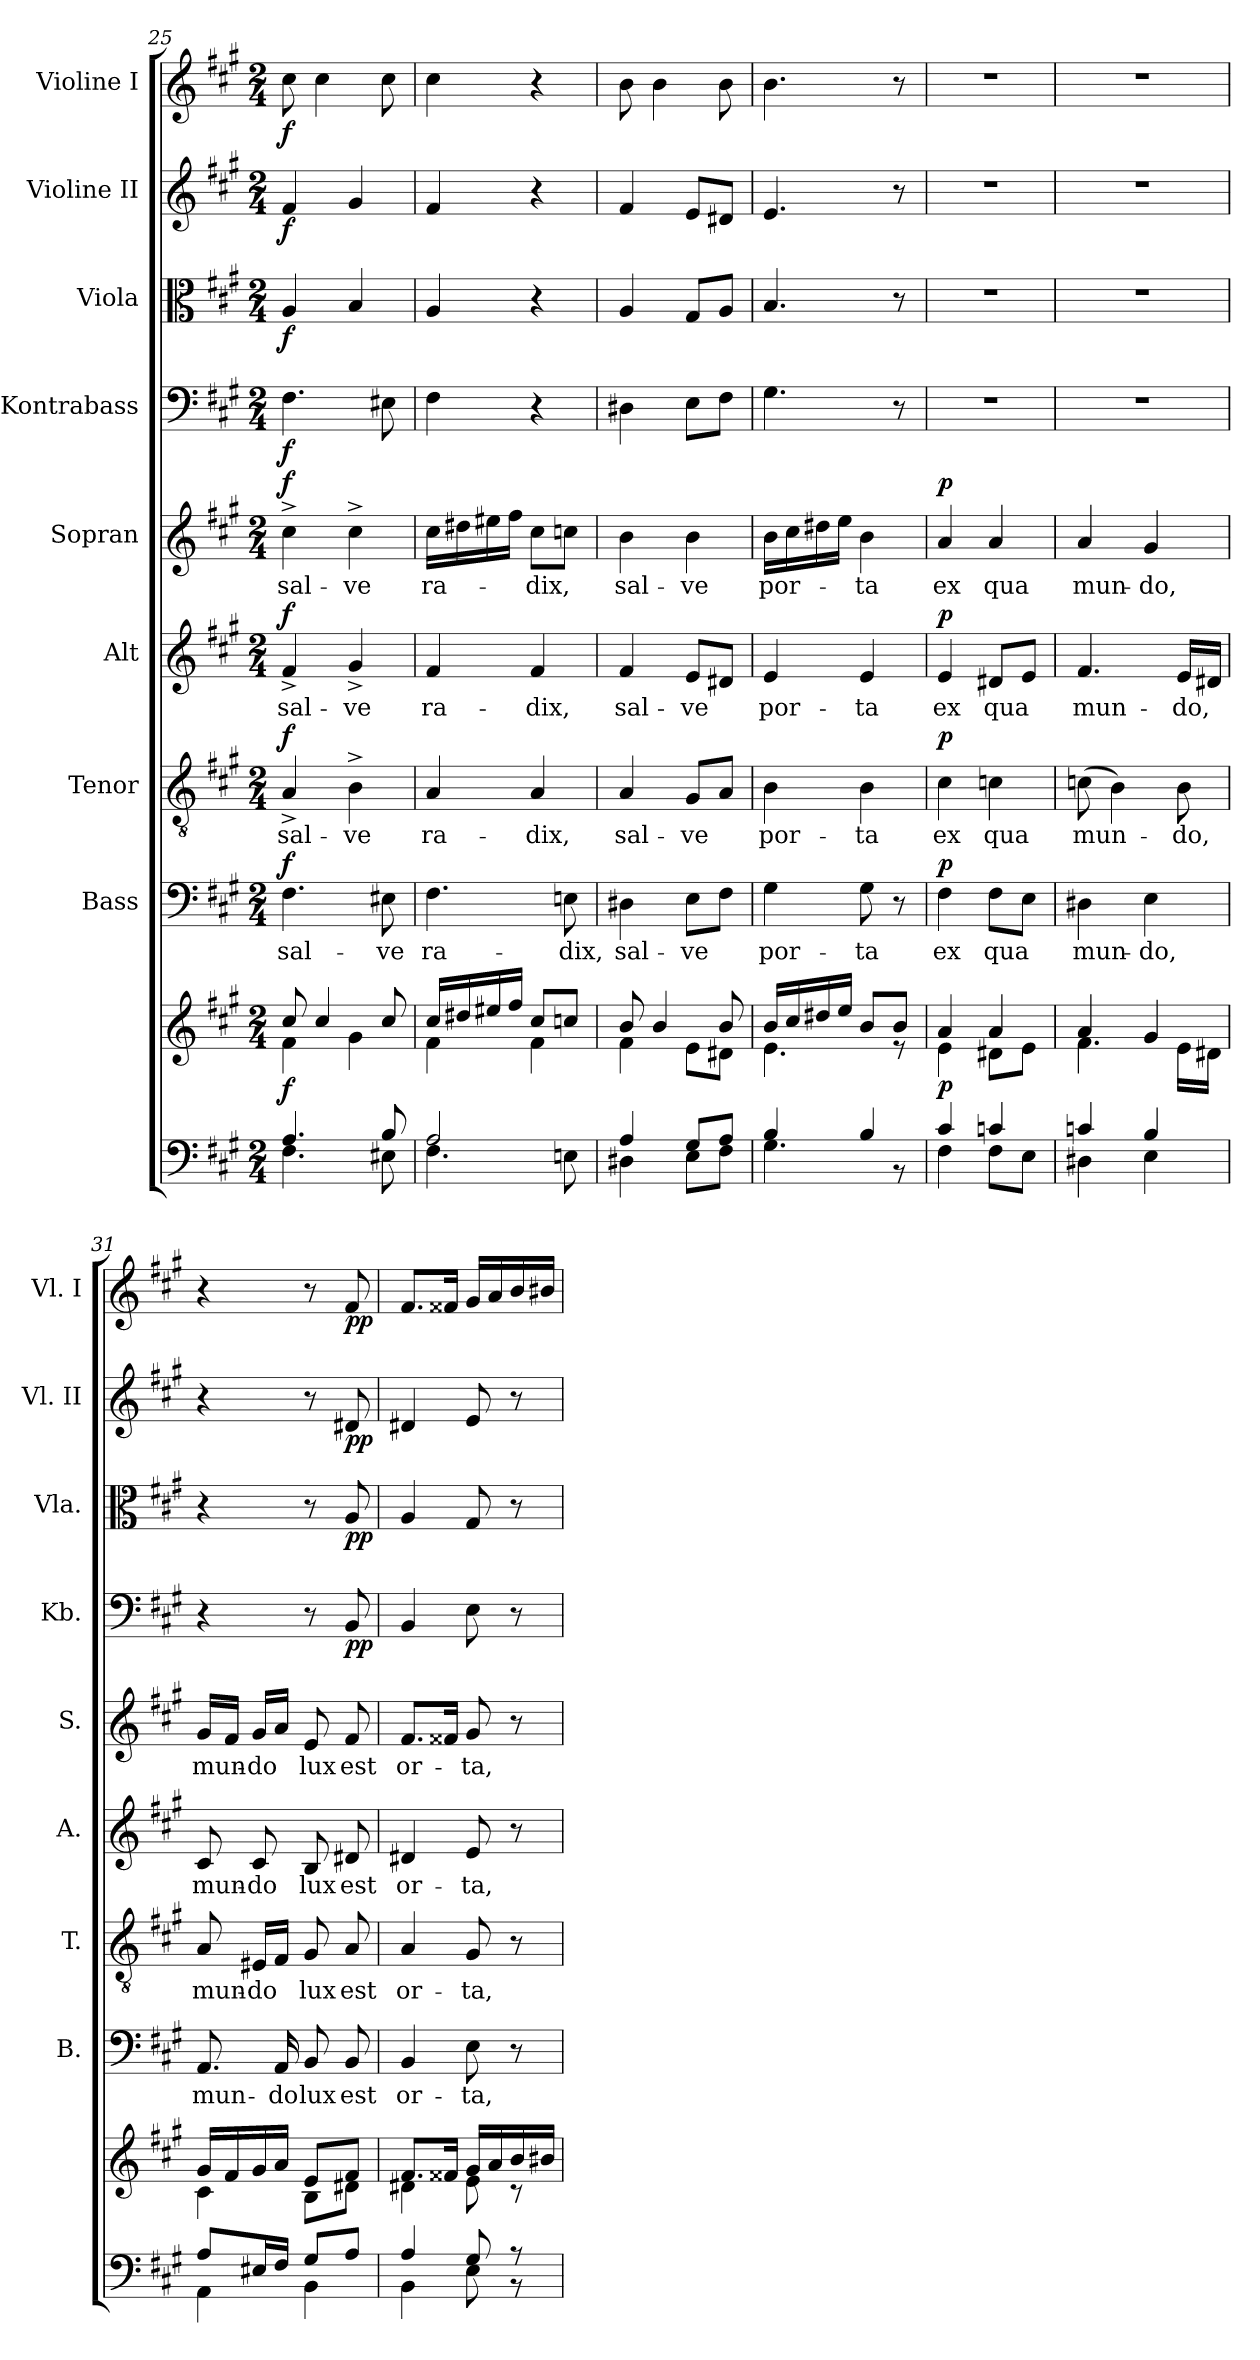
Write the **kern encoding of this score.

**kern	**kern	**dynam	**kern	**text	**dynam	**kern	**text	**dynam	**kern	**text	**dynam	**kern	**text	**dynam	**kern	**dynam	**kern	**dynam	**kern	**dynam	**kern	**dynam
*part9	*part9	*part9	*part8	*part8	*part8	*part7	*part7	*part7	*part6	*part6	*part6	*part5	*part5	*part5	*part4	*part4	*part3	*part3	*part2	*part2	*part1	*part1
*staff10	*staff9	*staff9/10	*staff8	*staff8	*staff8	*staff7	*staff7	*staff7	*staff6	*staff6	*staff6	*staff5	*staff5	*staff5	*staff4	*staff4	*staff3	*staff3	*staff2	*staff2	*staff1	*staff1
*	*	*	*I"Bass	*	*	*I"Tenor	*	*	*I"Alt	*	*	*I"Sopran	*	*	*I"Kontrabass	*	*I"Viola	*	*I"Violine II	*	*I"Violine I	*
*	*	*	*I'B.	*	*	*I'T.	*	*	*I'A.	*	*	*I'S.	*	*	*I'Kb.	*	*I'Vla.	*	*I'Vl. II	*	*I'Vl. I	*
*clefF4	*clefG2	*	*clefF4	*	*	*clefGv2	*	*	*clefG2	*	*	*clefG2	*	*	*clefF4	*	*clefC3	*	*clefG2	*	*clefG2	*
*	*	*	*	*	*	*	*	*	*	*	*	*	*	*	*ITrd7c12	*	*	*	*	*	*	*
*k[f#c#g#]	*k[f#c#g#]	*	*k[f#c#g#]	*	*	*k[f#c#g#]	*	*	*k[f#c#g#]	*	*	*k[f#c#g#]	*	*	*k[f#c#g#]	*	*k[f#c#g#]	*	*k[f#c#g#]	*	*k[f#c#g#]	*
*A:	*A:	*	*A:	*	*	*A:	*	*	*A:	*	*	*A:	*	*	*A:	*	*A:	*	*A:	*	*A:	*
*M2/4	*M2/4	*	*M2/4	*	*	*M2/4	*	*	*M2/4	*	*	*M2/4	*	*	*M2/4	*	*M2/4	*	*M2/4	*	*M2/4	*
=25	=25	=25	=25	=25	=25	=25	=25	=25	=25	=25	=25	=25	=25	=25	=25	=25	=25	=25	=25	=25	=25	=25
*^	*^	*	*	*	*	*	*	*	*	*	*	*	*	*	*	*	*	*	*	*	*	*
!	!	!	!	!LO:DY:b	!	!LO:LY:b	!LO:DY:a	!	!LO:LY:b	!LO:DY:a	!	!LO:LY:b	!LO:DY:a	!	!LO:LY:b	!LO:DY:a	!	!LO:DY:b	!	!LO:DY:b	!	!LO:DY:b	!	!LO:DY:b
4.A/	4.F#\	8cc#/	4f#\	f	4.F#\	sal-	f	4A^>/	sal-	f	4f#^>/	sal-	f	4cc#^>\	sal-	f	4.FF#\	f	4A/	f	4f#/	f	8cc#\	f
.	.	4cc#/	.	.	.	.	.	.	.	.	.	.	.	.	.	.	.	.	.	.	.	.	4cc#\	.
!	!	!	!	!	!	!	!	!	!LO:LY:b	!	!	!LO:LY:b	!	!	!LO:LY:b	!	!	!	!	!	!	!	!	!
.	.	.	4g#\	.	.	.	.	4B^>\	-ve	.	4g#^>/	-ve	.	4cc#^>\	-ve	.	.	.	4B/	.	4g#/	.	.	.
!	!	!	!	!	!	!LO:LY:b	!	!	!	!	!	!	!	!	!	!	!	!	!	!	!	!	!	!
8B/	8E#X\	8cc#/	.	.	8E#X\	-ve	.	.	.	.	.	.	.	.	.	.	8EE#X\	.	.	.	.	.	8cc#\	.
=26	=26	=26	=26	=26	=26	=26	=26	=26	=26	=26	=26	=26	=26	=26	=26	=26	=26	=26	=26	=26	=26	=26	=26	=26
!	!	!	!	!	!	!LO:LY:b	!	!	!LO:LY:b	!	!	!LO:LY:b	!	!	!LO:LY:b	!	!	!	!	!	!	!	!	!
2A/	4.F#\	16cc#/LL	4f#\	.	4.F#\	ra-	.	4A/	ra-	.	4f#/	ra-	.	16cc#\LL	ra-	.	4FF#\	.	4A/	.	4f#/	.	4cc#\	.
.	.	16dd#X/	.	.	.	.	.	.	.	.	.	.	.	16dd#X\	.	.	.	.	.	.	.	.	.	.
.	.	16ee#X/	.	.	.	.	.	.	.	.	.	.	.	16ee#X\	.	.	.	.	.	.	.	.	.	.
.	.	16ff#/JJ	.	.	.	.	.	.	.	.	.	.	.	16ff#\JJ	.	.	.	.	.	.	.	.	.	.
!	!	!	!	!	!	!	!	!	!LO:LY:b	!	!	!LO:LY:b	!	!	!LO:LY:b	!	!	!	!	!	!	!	!	!
.	.	8cc#/L	4f#\	.	.	.	.	4A/	-dix,	.	4f#/	-dix,	.	8cc#\L	-dix,	.	4r	.	4r	.	4r	.	4r	.
!	!	!	!	!	!	!LO:LY:b	!	!	!	!	!	!	!	!	!	!	!	!	!	!	!	!	!	!
.	8En\	8ccn/J	.	.	8En\	-dix,	.	.	.	.	.	.	.	8ccn\J	.	.	.	.	.	.	.	.	.	.
=27	=27	=27	=27	=27	=27	=27	=27	=27	=27	=27	=27	=27	=27	=27	=27	=27	=27	=27	=27	=27	=27	=27	=27	=27
!	!	!	!	!	!	!LO:LY:b	!	!	!LO:LY:b	!	!	!LO:LY:b	!	!	!LO:LY:b	!	!	!	!	!	!	!	!	!
4A/	4D#X\	8b/	4f#\	.	4D#X\	sal-	.	4A/	sal-	.	4f#/	sal-	.	4b\	sal-	.	4DD#X\	.	4A/	.	4f#/	.	8b\	.
.	.	4b/	.	.	.	.	.	.	.	.	.	.	.	.	.	.	.	.	.	.	.	.	4b\	.
!	!	!	!	!	!	!LO:LY:b	!	!	!LO:LY:b	!	!	!LO:LY:b	!	!	!LO:LY:b	!	!	!	!	!	!	!	!	!
8G#/L	8E\L	.	8e\L	.	8E\L	-ve	.	8G#/L	-ve	.	8e/L	-ve	.	4b\	-ve	.	8EE\L	.	8G#/L	.	8e/L	.	.	.
8A/J	8F#\J	8b/	8d#X\J	.	8F#\J	.	.	8A/J	.	.	8d#X/J	.	.	.	.	.	8FF#\J	.	8A/J	.	8d#X/J	.	8b\	.
!!LO:PB:g=z
=28	=28	=28	=28	=28	=28	=28	=28	=28	=28	=28	=28	=28	=28	=28	=28	=28	=28	=28	=28	=28	=28	=28	=28	=28
!	!	!	!	!	!	!LO:LY:b	!	!	!LO:LY:b	!	!	!LO:LY:b	!	!	!LO:LY:b	!	!	!	!	!	!	!	!	!
4B/	4.G#\	16b/LL	4.e\	.	4G#\	por-	.	4B\	por-	.	4e/	por-	.	16b\LL	por-	.	4.GG#\	.	4.B/	.	4.e/	.	4.b\	.
.	.	16cc#/	.	.	.	.	.	.	.	.	.	.	.	16cc#\	.	.	.	.	.	.	.	.	.	.
.	.	16dd#X/	.	.	.	.	.	.	.	.	.	.	.	16dd#X\	.	.	.	.	.	.	.	.	.	.
.	.	16ee/JJ	.	.	.	.	.	.	.	.	.	.	.	16ee\JJ	.	.	.	.	.	.	.	.	.	.
!	!	!	!	!	!	!LO:LY:b	!	!	!LO:LY:b	!	!	!LO:LY:b	!	!	!LO:LY:b	!	!	!	!	!	!	!	!	!
4B/	.	8b/L	.	.	8G#\	-ta	.	4B\	-ta	.	4e/	-ta	.	4b\	-ta	.	.	.	.	.	.	.	.	.
.	8r	8b/J	8re	.	8r	.	.	.	.	.	.	.	.	.	.	.	8r	.	8r	.	8r	.	8r	.
=29	=29	=29	=29	=29	=29	=29	=29	=29	=29	=29	=29	=29	=29	=29	=29	=29	=29	=29	=29	=29	=29	=29	=29	=29
!	!	!	!	!LO:DY:b	!	!LO:LY:b	!LO:DY:a	!	!LO:LY:b	!LO:DY:a	!	!LO:LY:b	!LO:DY:a	!	!LO:LY:b	!LO:DY:a	!	!	!	!	!	!	!	!
4c#/	4F#\	4a/	4e\	p	4F#\	ex	p	4c#\	ex	p	4e/	ex	p	4a/	ex	p	2r	.	2r	.	2r	.	2r	.
!	!	!	!	!	!	!LO:LY:b	!	!	!LO:LY:b	!	!	!LO:LY:b	!	!	!LO:LY:b	!	!	!	!	!	!	!	!	!
4cn/	8F#\L	4a/	8d#X\L	.	8F#\L	qua	.	4cn\	qua	.	8d#X/L	qua	.	4a/	qua	.	.	.	.	.	.	.	.	.
.	8E\J	.	8e\J	.	8E\J	.	.	.	.	.	8e/J	.	.	.	.	.	.	.	.	.	.	.	.	.
=30	=30	=30	=30	=30	=30	=30	=30	=30	=30	=30	=30	=30	=30	=30	=30	=30	=30	=30	=30	=30	=30	=30	=30	=30
!	!	!	!	!	!	!LO:LY:b	!	!	!LO:LY:b	!	!	!LO:LY:b	!	!	!LO:LY:b	!	!	!	!	!	!	!	!	!
4cn/	4D#X\	4a/	4.f#\	.	4D#X\	mun-	.	(>8cn\	mun-	.	4.f#/	mun-	.	4a/	mun-	.	2r	.	2r	.	2r	.	2r	.
.	.	.	.	.	.	.	.	4B\)	.	.	.	.	.	.	.	.	.	.	.	.	.	.	.	.
!	!	!	!	!	!	!LO:LY:b	!	!	!	!	!	!	!	!	!LO:LY:b	!	!	!	!	!	!	!	!	!
4B/	4E\	4g#/	.	.	4E\	-do,	.	.	.	.	.	.	.	4g#/	-do,	.	.	.	.	.	.	.	.	.
!	!	!	!	!	!	!	!	!	!LO:LY:b	!	!	!LO:LY:b	!	!	!	!	!	!	!	!	!	!	!	!
.	.	.	16e\LL	.	.	.	.	8B\	-do,	.	16e/LL	-do,	.	.	.	.	.	.	.	.	.	.	.	.
.	.	.	16d#X\JJ	.	.	.	.	.	.	.	16d#X/JJ	.	.	.	.	.	.	.	.	.	.	.	.	.
=31	=31	=31	=31	=31	=31	=31	=31	=31	=31	=31	=31	=31	=31	=31	=31	=31	=31	=31	=31	=31	=31	=31	=31	=31
!	!	!	!	!	!	!LO:LY:b	!	!	!LO:LY:b	!	!	!LO:LY:b	!	!	!LO:LY:b	!	!	!	!	!	!	!	!	!
8A/L	4AA\	16g#/LL	4c#\	.	8.AA/	mun-	.	8A/	mun-	.	8c#/	mun-	.	16g#/LL	mun-	.	4r	.	4r	.	4r	.	4r	.
.	.	16f#/	.	.	.	.	.	.	.	.	.	.	.	16f#/JJ	.	.	.	.	.	.	.	.	.	.
!	!	!	!	!	!	!	!	!	!LO:LY:b	!	!	!LO:LY:b	!	!	!LO:LY:b	!	!	!	!	!	!	!	!	!
16E#X/L	.	16g#/	.	.	.	.	.	16E#X/LL	-do	.	8c#/	-do	.	16g#/LL	-do	.	.	.	.	.	.	.	.	.
!	!	!	!	!	!	!LO:LY:b	!	!	!	!	!	!	!	!	!	!	!	!	!	!	!	!	!	!
16F#/JJ	.	16a/JJ	.	.	16AA/	-do	.	16F#/JJ	.	.	.	.	.	16a/JJ	.	.	.	.	.	.	.	.	.	.
!	!	!	!	!	!	!LO:LY:b	!	!	!LO:LY:b	!	!	!LO:LY:b	!	!	!LO:LY:b	!	!	!	!	!	!	!	!	!
8G#/L	4BB\	8e/L	8B\L	.	8BB/	lux	.	8G#/	lux	.	8B/	lux	.	8e/	lux	.	8r	.	8r	.	8r	.	8r	.
!	!	!	!	!	!	!LO:LY:b	!	!	!LO:LY:b	!	!	!LO:LY:b	!	!	!LO:LY:b	!	!	!LO:DY:b	!	!LO:DY:b	!	!LO:DY:b	!	!LO:DY:b
8A/J	.	8f#/J	8d#X\J	.	8BB/	est	.	8A/	est	.	8d#X/	est	.	8f#/	est	.	8BBB/	pp	8A/	pp	8d#X/	pp	8f#/	pp
=32	=32	=32	=32	=32	=32	=32	=32	=32	=32	=32	=32	=32	=32	=32	=32	=32	=32	=32	=32	=32	=32	=32	=32	=32
!	!	!	!	!	!	!LO:LY:b	!	!	!LO:LY:b	!	!	!LO:LY:b	!	!	!LO:LY:b	!	!	!	!	!	!	!	!	!
4A/	4BB\	8.f#/L	4d#X\	.	4BB/	or-	.	4A/	or-	.	4d#X/	or-	.	8.f#/L	or-	.	4BBB/	.	4A/	.	4d#X/	.	8.f#/L	.
.	.	16f##X/Jk	.	.	.	.	.	.	.	.	.	.	.	16f##X/Jk	.	.	.	.	.	.	.	.	16f##X/Jk	.
!	!	!	!	!	!	!LO:LY:b	!	!	!LO:LY:b	!	!	!LO:LY:b	!	!	!LO:LY:b	!	!	!	!	!	!	!	!	!
8G#/	8E\	16g#/LL	8e\	.	8E\	-ta,	.	8G#/	-ta,	.	8e/	-ta,	.	8g#/	-ta,	.	8EE\	.	8G#/	.	8e/	.	16g#/LL	.
.	.	16a/	.	.	.	.	.	.	.	.	.	.	.	.	.	.	.	.	.	.	.	.	16a/	.
8r	8r	16b/	8rc	.	8r	.	.	8r	.	.	8r	.	.	8r	.	.	8r	.	8r	.	8r	.	16b/	.
.	.	16b#X/JJ	.	.	.	.	.	.	.	.	.	.	.	.	.	.	.	.	.	.	.	.	16b#X/JJ	.
*v	*v	*	*	*	*	*	*	*	*	*	*	*	*	*	*	*	*	*	*	*	*	*	*	*
*	*v	*v	*	*	*	*	*	*	*	*	*	*	*	*	*	*	*	*	*	*	*	*	*
=	=	=	=	=	=	=	=	=	=	=	=	=	=	=	=	=	=	=	=	=	=	=
*-	*-	*-	*-	*-	*-	*-	*-	*-	*-	*-	*-	*-	*-	*-	*-	*-	*-	*-	*-	*-	*-	*-
